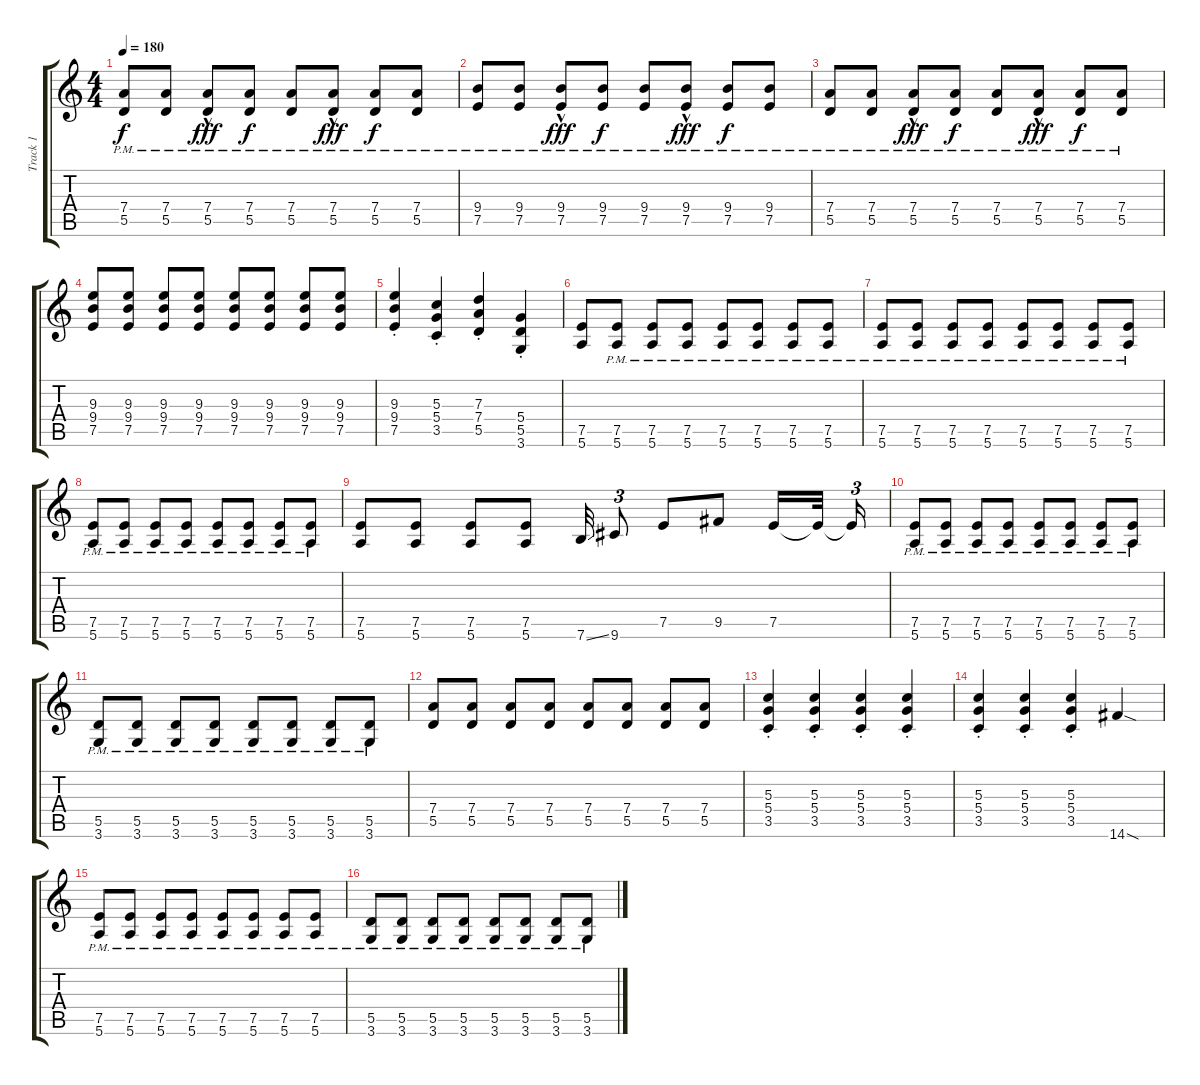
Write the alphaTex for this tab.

\track ("Track 1" "Track 1") {instrument distortionguitar}
\staff {score tabs}
\tuning (E4 B3 G3 D3 A2 E2) {hide}
\ts (4 4)
\tempo 180
\clef g2
\ks c
(7.4{pm} 5.5{pm}).8{dy f} (7.4{pm} 5.5{pm}).8 (7.4{pm} 5.5{hac pm}).8{dy fff} (7.4{pm} 5.5{pm}).8{dy f} (7.4{pm} 5.5{pm}).8 (7.4{pm} 5.5{hac pm}).8{dy fff} (7.4{pm} 5.5{pm}).8{dy f} (7.4{pm} 5.5{pm}).8 |
(9.4{pm} 7.5{pm}).8 (9.4{pm} 7.5{pm}).8 (9.4{pm} 7.5{hac pm}).8{dy fff} (9.4{pm} 7.5{pm}).8{dy f} (9.4{pm} 7.5{pm}).8 (9.4{pm} 7.5{hac pm}).8{dy fff} (9.4{pm} 7.5{pm}).8{dy f} (9.4{pm} 7.5{pm}).8 |
(7.4{pm} 5.5{pm}).8 (7.4{pm} 5.5{pm}).8 (7.4{pm} 5.5{hac pm}).8{dy fff} (7.4{pm} 5.5{pm}).8{dy f} (7.4{pm} 5.5{pm}).8 (7.4{pm} 5.5{hac pm}).8{dy fff} (7.4{pm} 5.5{pm}).8{dy f} (7.4{pm} 5.5{pm}).8 |
(9.3 9.4 7.5).8 (9.3 9.4 7.5).8 (9.3 9.4 7.5).8 (9.3 9.4 7.5).8 (9.3 9.4 7.5).8 (9.3 9.4 7.5).8 (9.3 9.4 7.5).8 (9.3 9.4 7.5).8 |
(9.3{st} 9.4{st} 7.5{st}).4 (5.3{st} 5.4{st} 3.5{st}).4 (7.3{st} 7.4{st} 5.5{st}).4 (5.4{st} 5.5{st} 3.6{st}).4 |
(7.5 5.6).8 (7.5{pm} 5.6{pm}).8 (7.5{pm} 5.6{pm}).8 (7.5{pm} 5.6{pm}).8 (7.5{pm} 5.6{pm}).8 (7.5{pm} 5.6{pm}).8 (7.5{pm} 5.6{pm}).8 (7.5{pm} 5.6{pm}).8 |
(7.5{pm} 5.6{pm}).8 (7.5{pm} 5.6{pm}).8 (7.5{pm} 5.6{pm}).8 (7.5{pm} 5.6{pm}).8 (7.5{pm} 5.6{pm}).8 (7.5{pm} 5.6{pm}).8 (7.5{pm} 5.6{pm}).8 (7.5{pm} 5.6{pm}).8 |
(7.5{pm} 5.6{pm}).8 (7.5{pm} 5.6{pm}).8 (7.5{pm} 5.6{pm}).8 (7.5{pm} 5.6{pm}).8 (7.5{pm} 5.6{pm}).8 (7.5{pm} 5.6{pm}).8 (7.5{pm} 5.6{pm}).8 (7.5{pm} 5.6{pm}).8 |
(7.5 5.6).8 (7.5 5.6).8 (7.5 5.6).8 (7.5 5.6).8 7.6{ss}.32 9.6.8{tu (3 2)} 7.5.8 9.5.8 7.5.16 7.5{t}.32{beam splitsecondary} 7.5{t}.16{tu (3 2)} |
(7.5{pm} 5.6{pm}).8 (7.5{pm} 5.6{pm}).8 (7.5{pm} 5.6{pm}).8 (7.5{pm} 5.6{pm}).8 (7.5{pm} 5.6{pm}).8 (7.5{pm} 5.6{pm}).8 (7.5{pm} 5.6{pm}).8 (7.5{pm} 5.6{pm}).8 |
(5.5{pm} 3.6{pm}).8 (5.5{pm} 3.6{pm}).8 (5.5{pm} 3.6{pm}).8 (5.5{pm} 3.6{pm}).8 (5.5{pm} 3.6{pm}).8 (5.5{pm} 3.6{pm}).8 (5.5{pm} 3.6{pm}).8 (5.5{pm} 3.6{pm}).8 |
(7.4 5.5).8 (7.4 5.5).8 (7.4 5.5).8 (7.4 5.5).8 (7.4 5.5).8 (7.4 5.5).8 (7.4 5.5).8 (7.4 5.5).8 |
(5.3{st} 5.4{st} 3.5{st}).4 (5.3{st} 5.4{st} 3.5{st}).4 (5.3{st} 5.4{st} 3.5{st}).4 (5.3{st} 5.4{st} 3.5{st}).4 |
(5.3{st} 5.4{st} 3.5{st}).4 (5.3{st} 5.4{st} 3.5{st}).4 (5.3{st} 5.4{st} 3.5{st}).4 14.6{sod}.4 |
(7.5{pm} 5.6{pm}).8 (7.5{pm} 5.6{pm}).8 (7.5{pm} 5.6{pm}).8 (7.5{pm} 5.6{pm}).8 (7.5{pm} 5.6{pm}).8 (7.5{pm} 5.6{pm}).8 (7.5{pm} 5.6{pm}).8 (7.5{pm} 5.6{pm}).8 |
(5.5{pm} 3.6{pm}).8 (5.5{pm} 3.6{pm}).8 (5.5{pm} 3.6{pm}).8 (5.5{pm} 3.6{pm}).8 (5.5{pm} 3.6{pm}).8 (5.5{pm} 3.6{pm}).8 (5.5{pm} 3.6{pm}).8 (5.5{pm} 3.6{pm}).8
